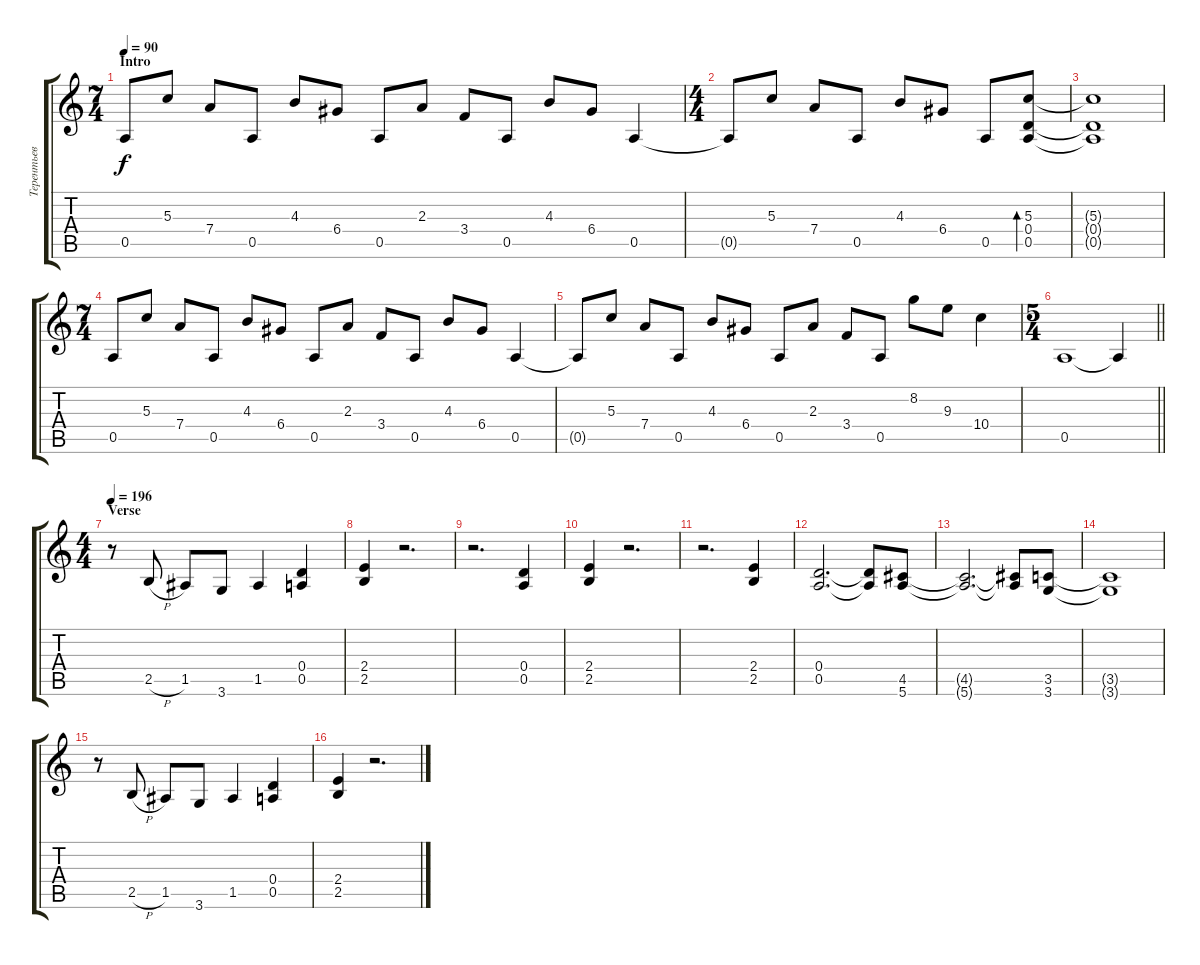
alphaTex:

\track ("Терентьев" "Терентьев") {instrument overdrivenguitar}
\staff {score tabs}
\tuning (E4 B3 G3 D3 A2 E2) {hide}
\ts (7 4)
\section ("" "Intro")
\tempo 90
\clef g2
\ks c
0.5.8{dy f instrument electricguitarclean} 5.3.8 7.4.8 0.5.8 4.3.8 6.4.8 0.5.8 2.3.8 3.4.8 0.5.8 4.3.8 6.4.8 0.5.4 |
\ts (4 4)
0.5{t}.8 5.3.8 7.4.8 0.5.8 4.3.8 6.4.8 0.5.8 (5.3 0.4 0.5).8{bd 480} |
(5.3{t} 0.4{t} 0.5{t}).1 |
\ts (7 4)
0.5.8 5.3.8 7.4.8 0.5.8 4.3.8 6.4.8 0.5.8 2.3.8 3.4.8 0.5.8 4.3.8 6.4.8 0.5.4 |
0.5{t}.8 5.3.8 7.4.8 0.5.8 4.3.8 6.4.8 0.5.8 2.3.8 3.4.8 0.5.8 8.2.8 9.3.8 10.4.4 |
\ts (5 4)
\barLineRight lightlight
0.5.1 0.5{t}.4 |
\ts (4 4)
\section ("" "Verse")
\tempo 196
r.8{instrument overdrivenguitar} 2.5{h}.8 1.5.8 3.6.8 1.5.4 (0.4 0.5).4 |
(2.4 2.5).4 r.2{d} |
r.2{d} (0.4 0.5).4 |
(2.4 2.5).4 r.2{d} |
r.2{d} (2.4 2.5).4 |
(0.4 0.5).2{d} (0.4{t} 0.5{t}).8 (4.5 5.6).8 |
(4.5{t} 5.6{t}).2{d} (4.5{t} 5.6{t}).8 (3.5 3.6).8 |
(3.5{t} 3.6{t}).1 |
r.8 2.5{h}.8 1.5.8 3.6.8 1.5.4 (0.4 0.5).4 |
(2.4 2.5).4 r.2{d}
